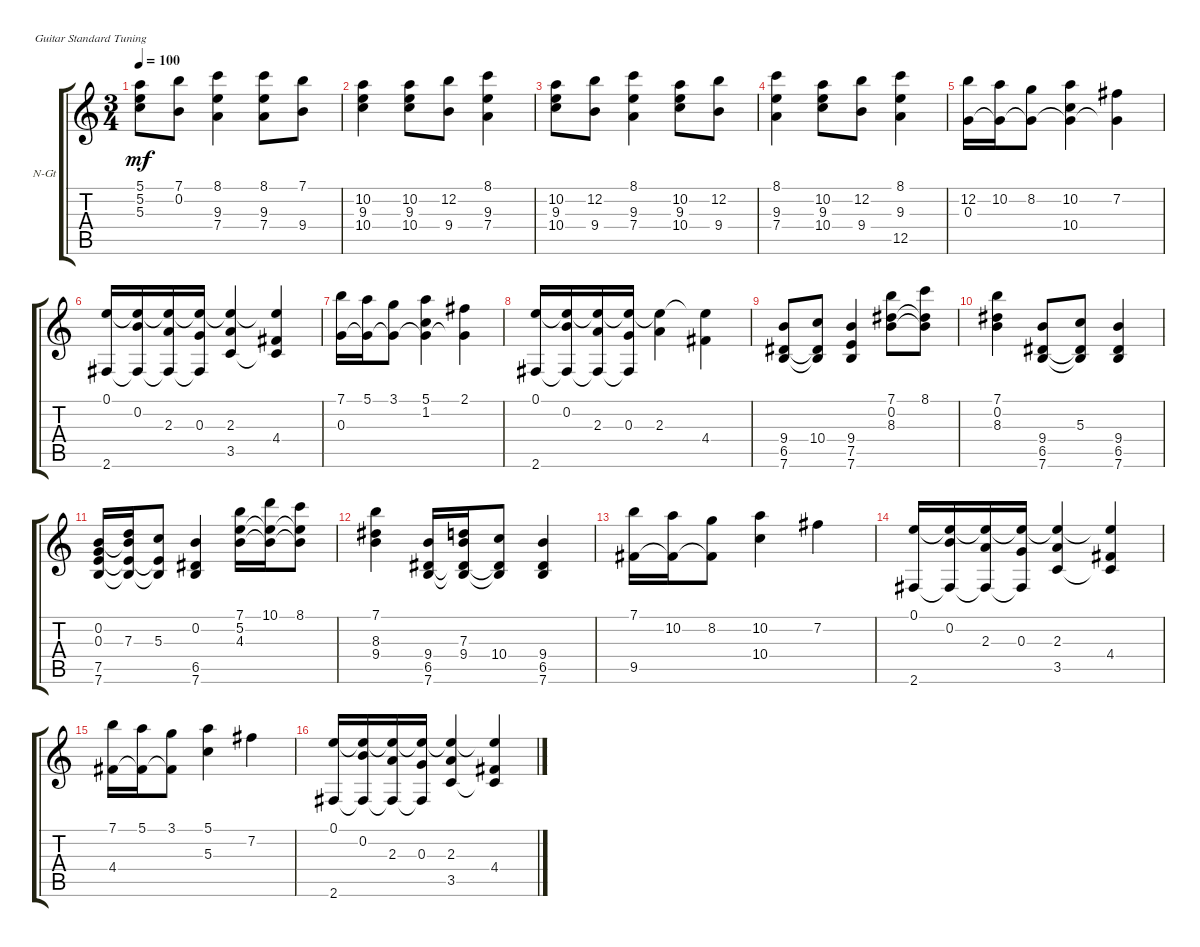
\bracketExtendMode groupsimilarinstruments
\firstSystemTrackNameOrientation horizontal
\otherSystemsTrackNameOrientation horizontal
\track ("Classical Guitar" "N-Gt") {instrument acousticguitarnylon}
\staff {score tabs}
\tuning (E4 B3 G3 D3 A2 E2)
\ts (3 4)
\tempo 100
\clef g2
\ks c
(5.1 5.2 5.3).8{dy mf} (7.1 0.2).8 (8.1 9.3 7.4).4 (8.1 9.3 7.4).8 (7.1 9.4).8 |
(10.2 9.3 10.4).4 (10.2 9.3 10.4).8 (12.2 9.4).8 (8.1 9.3 7.4).4 |
(10.2 9.3 10.4).8 (12.2 9.4).8 (8.1 9.3 7.4).4 (10.2 9.3 10.4).8 (12.2 9.4).8 |
(8.1 9.3 7.4).4 (10.2 9.3 10.4).8 (12.2 9.4).8 (8.1 9.3 12.5).4 |
(12.2 0.3).16 (0.3{t} 10.2).16 (0.3{t} 8.2).8 (0.3{t} 10.2 10.4).4 (0.3{t} 7.2).4 |
(0.1 2.6).16 (0.1{t} 2.6{t} 0.2).16 (0.1{t} 2.6{t} 2.3).16 (0.1{t} 2.6{t} 0.3).16 (0.1{t} 2.3 3.5).4 (0.1{t} 3.5{t} 4.4).4 |
(7.1 0.3).16 (0.3{t} 5.1).16 (0.3{t} 3.1).8 (0.3{t} 5.1 1.2).4 (0.3{t} 2.1).4 |
(0.1 2.6).16 (0.1{t} 2.6{t} 0.2).16 (0.1{t} 2.6{t} 2.3).16 (0.1{t} 2.6{t} 0.3).16 (0.1{t} 2.3).4 (0.1{t} 4.4).4 |
(6.5 7.6 9.4).8 (6.5{t} 7.6{t} 10.4).8 (7.5 7.6 9.4).4 (7.1 8.3 0.2).8 (8.3{t} 0.2{t} 8.1).8 |
(7.1 8.3 0.2).4 (6.5 7.6 9.4).8 (6.5{t} 7.6{t} 5.3).8 (6.5 7.6 9.4).4 |
(0.2 0.3 7.5 7.6).16 (0.2{t} 7.3 7.5{t} 7.6{t}).16 (5.3 7.5{t} 7.6{t}).8 (0.2 6.5 7.6).4 (7.1 5.2 4.3).16 (10.1 5.2{t} 4.3{t}).16 (5.2{t} 4.3{t} 8.1).8 |
(7.1 8.3 9.4).4 (6.5 7.6 9.4).16 (7.3 6.5{t} 7.6{t} 9.4).16 (6.5{t} 7.6{t} 10.4).8 (6.5 7.6 9.4).4 |
(7.1 9.5).16 (9.5{t} 10.2).16 (9.5{t} 8.2).8 (10.2 10.4).4 7.2.4 |
(0.1 2.6).16 (0.1{t} 2.6{t} 0.2).16 (0.1{t} 2.6{t} 2.3).16 (0.1{t} 2.6{t} 0.3).16 (0.1{t} 2.3 3.5).4 (0.1{t} 3.5{t} 4.4).4 |
(7.1 4.4).16 (4.4{t} 5.1).16 (4.4{t} 3.1).8 (5.1 5.3).4 7.2.4 |
(0.1 2.6).16 (0.1{t} 2.6{t} 0.2).16 (0.1{t} 2.6{t} 2.3).16 (0.1{t} 2.6{t} 0.3).16 (0.1{t} 2.3 3.5).4 (0.1{t} 3.5{t} 4.4).4
